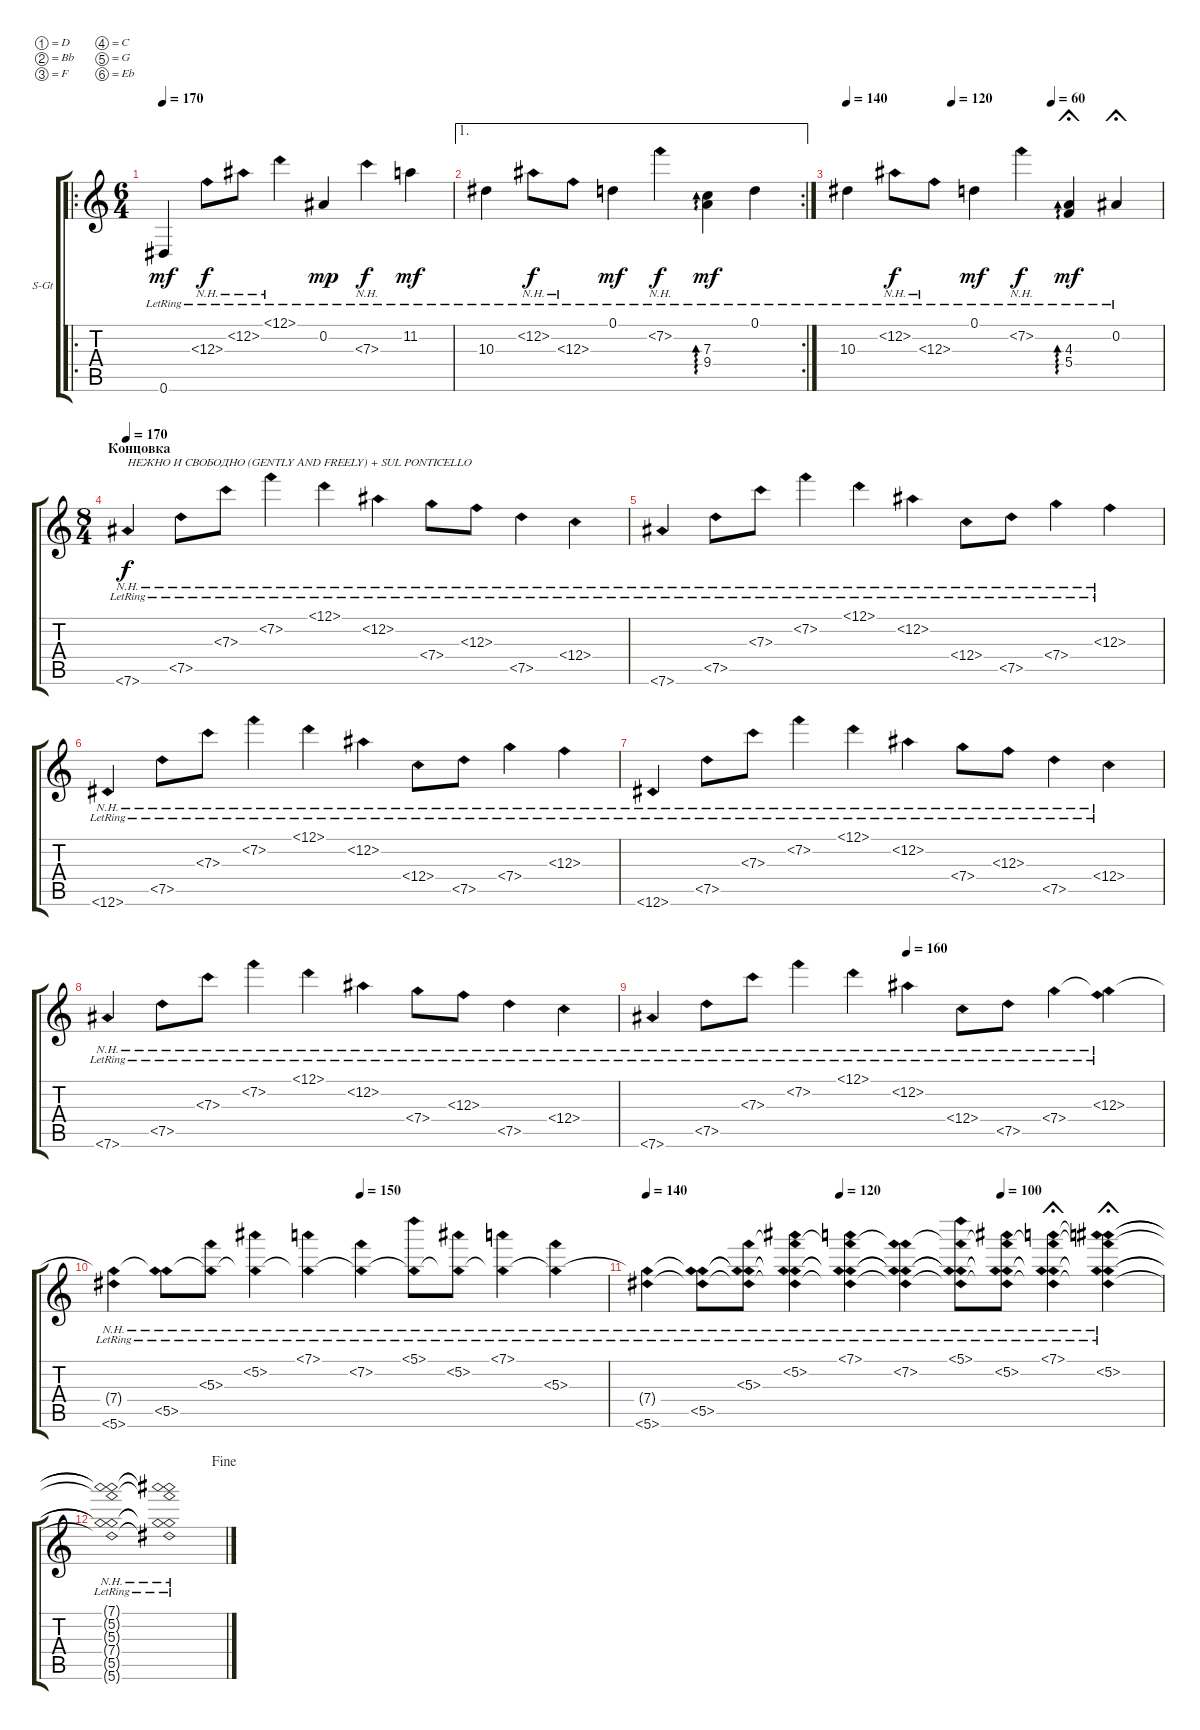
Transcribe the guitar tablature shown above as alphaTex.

\defaultSystemsLayout 4
\bracketExtendMode groupsimilarinstruments
\firstSystemTrackNameOrientation horizontal
\otherSystemsTrackNameOrientation horizontal
\track ("Steel Guitar" "S-Gt") {instrument acousticguitarsteel}
\staff {score tabs}
\tuning (D4 Bb3 F3 C3 G2 Eb2)
\ro
\ts (6 4)
\tempo 170
\clef g2
\ks c
0.6{lr}.4{dy mf} 12.3{nh lr}.8{dy f} 12.2{nh lr}.8 12.1{nh lr}.4 0.2{lr}.4{dy mp} 7.3{nh lr}.4{dy f} 11.2{lr}.4{dy mf} |
\ae 1
\rc 2
10.3{lr}.4 12.2{nh lr}.8{dy f} 12.3{nh lr}.8 0.1{lr}.4{dy mf} 7.2{nh lr}.4{dy f} (7.3{lr} 9.4{lr}).4{ad 0 dy mf} 0.1{lr}.4 |
\tempo 140
\tempo (120 0.333333)
\tempo (60 0.65)
10.3{lr}.4 12.2{nh lr}.8{dy f} 12.3{nh lr}.8 0.1{lr}.4{dy mf} 7.2{nh lr}.4{dy f} (4.3{lr} 5.4{lr}).4{ad 0 dy mf fermata (short 0)} 0.2{lr}.4{fermata (short 0)} |
\ts (8 4)
\section ("" "Концовка")
\tempo 170
7.6{nh lr}.4{txt "НЕЖНО И СВОБОДНО (GENTLY AND FREELY) + SUL PONTICELLO" dy f} 7.5{nh lr}.8 7.3{nh lr}.8 7.2{nh lr}.4 12.1{nh lr}.4 12.2{nh lr}.4 7.4{nh lr}.8 12.3{nh lr}.8 7.5{nh lr}.4 12.4{nh lr}.4 |
7.6{nh lr}.4 7.5{nh lr}.8 7.3{nh lr}.8 7.2{nh lr}.4 12.1{nh lr}.4 12.2{nh lr}.4 12.4{nh lr}.8 7.5{nh lr}.8 7.4{nh lr}.4 12.3{nh lr}.4 |
12.6{nh lr}.4 7.5{nh lr}.8 7.3{nh lr}.8 7.2{nh lr}.4 12.1{nh lr}.4 12.2{nh lr}.4 12.4{nh lr}.8 7.5{nh lr}.8 7.4{nh lr}.4 12.3{nh lr}.4 |
12.6{nh lr}.4 7.5{nh lr}.8 7.3{nh lr}.8 7.2{nh lr}.4 12.1{nh lr}.4 12.2{nh lr}.4 7.4{nh lr}.8 12.3{nh lr}.8 7.5{nh lr}.4 12.4{nh lr}.4 |
7.6{nh lr}.4 7.5{nh lr}.8 7.3{nh lr}.8 7.2{nh lr}.4 12.1{nh lr}.4 12.2{nh lr}.4 7.4{nh lr}.8 12.3{nh lr}.8 7.5{nh lr}.4 12.4{nh lr}.4 |
\tempo (160 0.5)
7.6{nh lr}.4 7.5{nh lr}.8 7.3{nh lr}.8 7.2{nh lr}.4 12.1{nh lr}.4 12.2{nh lr}.4 12.4{nh lr}.8 7.5{nh lr}.8 7.4{nh lr}.4 (12.3{nh lr} 7.4{nh lr t}).4 |
\tempo (150 0.5)
(5.6{nh lr} 7.4{nh lr t}).4 (5.5{nh lr} 7.4{nh lr t}).8 (5.3{nh lr} 7.4{nh lr t}).8 (5.2{nh lr} 7.4{nh lr t}).4 (7.1{nh lr} 7.4{nh lr t}).4 (7.2{nh lr} 7.4{nh lr t}).4 (5.1{nh lr} 7.4{nh lr t}).8 (5.2{nh lr} 7.4{nh lr t}).8 (7.1{nh lr} 7.4{nh lr t}).4 (5.3{nh lr} 7.4{nh lr t}).4 |
\tempo 140
\tempo (120 0.375)
\tempo (100 0.6875)
(5.6{nh lr} 7.4{nh lr t}).4 (5.5{nh lr} 7.4{nh lr t} 5.6{nh lr t}).8 (5.3{nh lr} 7.4{nh lr t} 5.5{nh lr t} 5.6{nh lr t}).8 (5.2{nh lr} 5.3{nh lr t} 7.4{nh lr t} 5.5{nh lr t} 5.6{nh lr t}).4 (7.1{nh lr} 5.3{nh lr t} 7.4{nh lr t} 5.5{nh lr t} 5.6{nh lr t}).4 (7.2{nh lr} 5.3{nh lr t} 7.4{nh lr t} 5.5{nh lr t} 5.6{nh lr t}).4 (5.1{nh lr} 5.3{nh lr t} 7.4{nh lr t} 5.5{nh lr t} 5.6{nh lr t}).8 (5.2{nh lr} 5.3{nh lr t} 7.4{nh lr t} 5.5{nh lr t} 5.6{nh lr t}).8 (7.1{nh lr} 5.3{nh lr t} 7.4{nh lr t} 5.5{nh lr t} 5.6{nh lr t}).4{fermata (short 0)} (5.2{nh lr} 7.1{nh lr t} 5.3{nh lr t} 7.4{nh lr t} 5.5{nh lr t} 5.6{nh lr t}).4{fermata (short 0)} |
\jump fine
(5.2{nh lr t} 7.1{nh lr t} 5.3{nh lr t} 7.4{nh lr t} 5.5{nh lr t} 5.6{nh lr t}).1 (7.1{nh lr t} 5.2{nh lr t} 5.3{nh lr t} 7.4{nh lr t} 5.5{nh lr t} 5.6{nh lr t}).1
